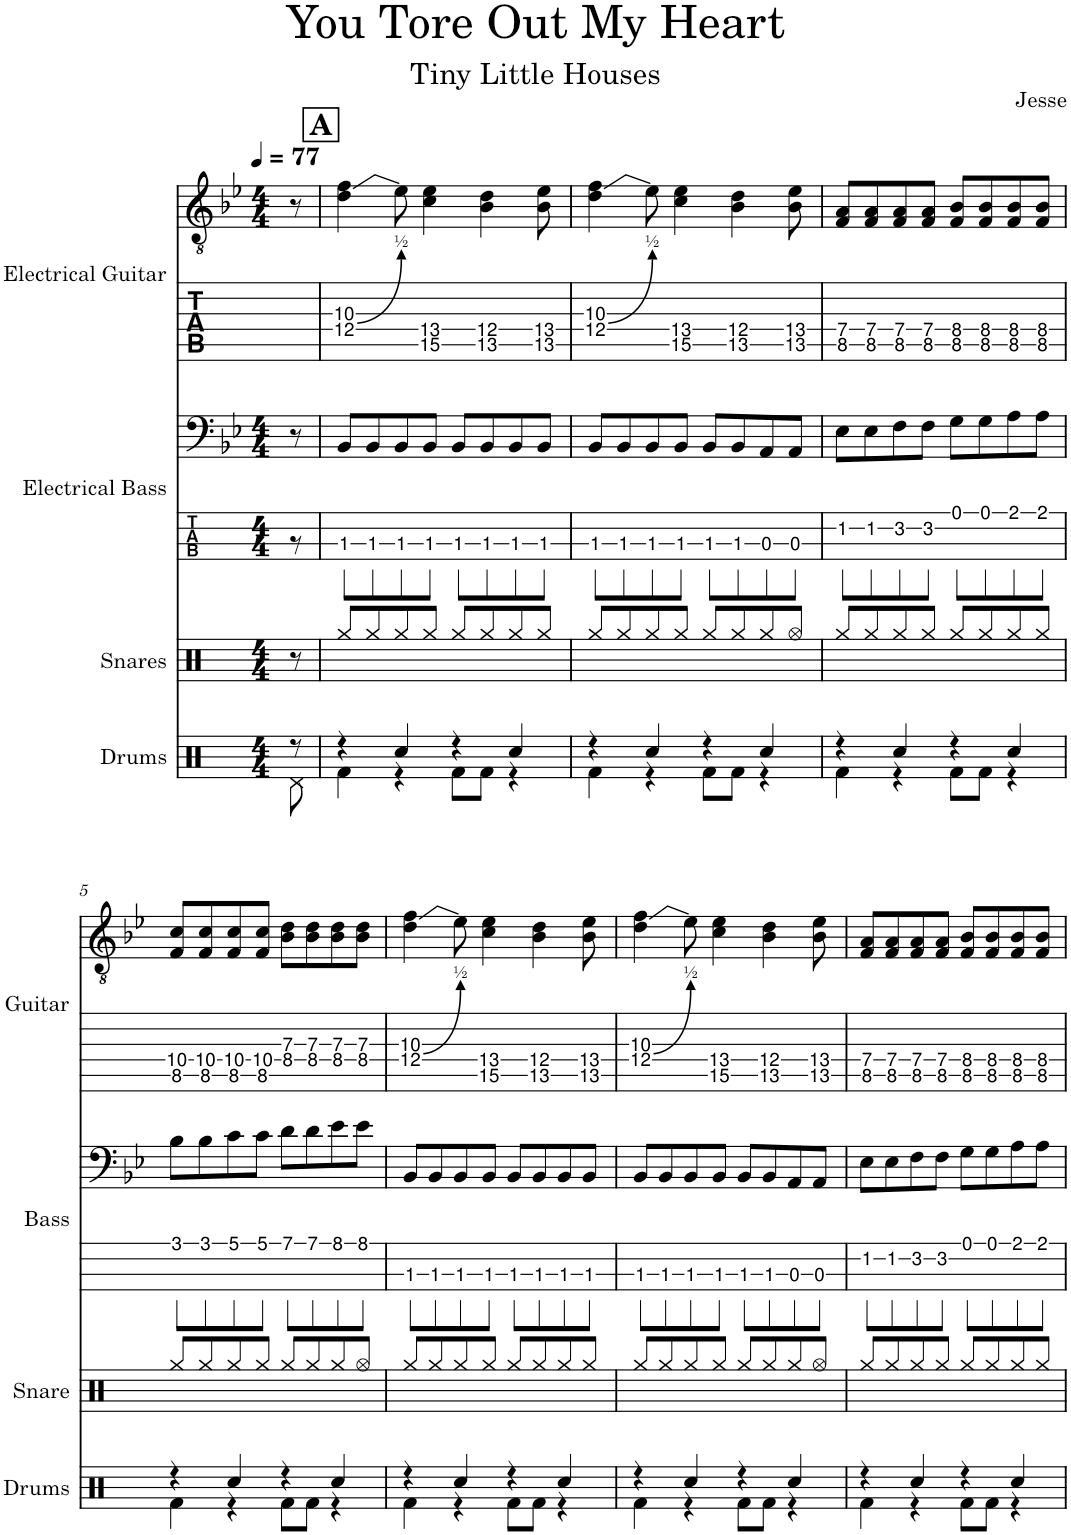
**kern	**kern	**kern	**kern	**kern	**kern
*part4	*part3	*part2	*part2	*part1	*part1
*staff6	*staff5	*staff4	*staff3	*staff2	*staff1
*I"Drums	*I"Snares	*I"Electrical Bass	*	*I"Electrical Guitar	*
*I'Drums	*I'Snare	*I'Bass	*	*I'Guitar	*
*	*	*stria4	*	*stria6	*
*clefX	*clefX	*	*clefF4	*	*clefGv2
*	*	*Trd7c12	*Trd7c12	*	*
*k[]	*k[]	*k[b-e-]	*k[b-e-]	*k[b-e-]	*k[b-e-]
*M4/4	*M4/4	*M4/4	*M4/4	*M4/4	*M4/4
*MM77	*MM77	*MM77	*MM77	*MM77	*MM77
=1	=1	=1	=1	=1	=1
*^	*	*	*	*	*
8r	8Rd\	8r	8r	8r	8r	8r
!!LO:REH:place=s1:a:B:cj:fs=14:t=A
=2	=2	=2	=2	=2	=2	=2
4r	4Rf\	8Rgg/L	8BB-\L	8BB-/L	4d 4f	4d\ 4f\
.	.	8Rgg/	8BB-\	8BB-/	.	.
4Rcc/	4r	8Rgg/	8BB-\	8BB-/	8e-	8e-\
.	.	8Rgg/J	8BB-\J	8BB-/J	4c 4e-	4c\ 4e-\
4r	8Rf\L	8Rgg/L	8BB-\L	8BB-/L	.	.
.	8Rf\J	8Rgg/	8BB-\	8BB-/	4B- 4d	4B-\ 4d\
4Rcc/	4r	8Rgg/	8BB-\	8BB-/	.	.
.	.	8Rgg/J	8BB-\J	8BB-/J	8B- 8e-	8B-\ 8e-\
=3	=3	=3	=3	=3	=3	=3
4r	4Rf\	8Rgg/L	8BB-\L	8BB-/L	4d 4f	4d\ 4f\
.	.	8Rgg/	8BB-\	8BB-/	.	.
4Rcc/	4r	8Rgg/	8BB-\	8BB-/	8e-	8e-\
.	.	8Rgg/J	8BB-\J	8BB-/J	4c 4e-	4c\ 4e-\
4r	8Rf\L	8Rgg/L	8BB-\L	8BB-/L	.	.
.	8Rf\J	8Rgg/	8BB-\	8BB-/	4B- 4d	4B-\ 4d\
4Rcc/	4r	8Rgg/	8AA\	8AA/	.	.
.	.	8Rgg/J	8AA\J	8AA/J	8B- 8e-	8B-\ 8e-\
=4	=4	=4	=4	=4	=4	=4
4r	4Rf\	8Rgg/L	8E-\L	8E-\L	8F\ 8A\L	8F/ 8A/L
.	.	8Rgg/	8E-\	8E-\	8F\ 8A\J	8F/ 8A/
4Rcc/	4r	8Rgg/	8F\	8F\	8F\ 8A\L	8F/ 8A/
.	.	8Rgg/J	8F\J	8F\J	8F\ 8A\J	8F/ 8A/J
4r	8Rf\L	8Rgg/L	8G\L	8G\L	8F\ 8B-\L	8F/ 8B-/L
.	8Rf\J	8Rgg/	8G\	8G\	8F\ 8B-\J	8F/ 8B-/
4Rcc/	4r	8Rgg/	8A\	8A\	8F\ 8B-\L	8F/ 8B-/
.	.	8Rgg/J	8A\J	8A\J	8F\ 8B-\J	8F/ 8B-/J
!!LO:LB:g=z
=5	=5	=5	=5	=5	=5	=5
4r	4Rf\	8Rgg/L	8B-\L	8B-\L	8F\ 8c\L	8F/ 8c/L
.	.	8Rgg/	8B-\	8B-\	8F\ 8c\J	8F/ 8c/
4Rcc/	4r	8Rgg/	8c\	8c\	8F\ 8c\L	8F/ 8c/
.	.	8Rgg/J	8c\J	8c\J	8F\ 8c\J	8F/ 8c/J
4r	8Rf\L	8Rgg/L	8d\L	8d\L	8B-\ 8d\L	8B-\ 8d\L
.	8Rf\J	8Rgg/	8d\	8d\	8B-\ 8d\J	8B-\ 8d\
4Rcc/	4r	8Rgg/	8e-\	8e-\	8B-\ 8d\L	8B-\ 8d\
.	.	8Rgg/J	8e-\J	8e-\J	8B-\ 8d\J	8B-\ 8d\J
=6	=6	=6	=6	=6	=6	=6
4r	4Rf\	8Rgg/L	8BB-\L	8BB-/L	4d 4f	4d\ 4f\
.	.	8Rgg/	8BB-\	8BB-/	.	.
4Rcc/	4r	8Rgg/	8BB-\	8BB-/	8e-	8e-\
.	.	8Rgg/J	8BB-\J	8BB-/J	4c 4e-	4c\ 4e-\
4r	8Rf\L	8Rgg/L	8BB-\L	8BB-/L	.	.
.	8Rf\J	8Rgg/	8BB-\	8BB-/	4B- 4d	4B-\ 4d\
4Rcc/	4r	8Rgg/	8BB-\	8BB-/	.	.
.	.	8Rgg/J	8BB-\J	8BB-/J	8B- 8e-	8B-\ 8e-\
=7	=7	=7	=7	=7	=7	=7
4r	4Rf\	8Rgg/L	8BB-\L	8BB-/L	4d 4f	4d\ 4f\
.	.	8Rgg/	8BB-\	8BB-/	.	.
4Rcc/	4r	8Rgg/	8BB-\	8BB-/	8e-	8e-\
.	.	8Rgg/J	8BB-\J	8BB-/J	4c 4e-	4c\ 4e-\
4r	8Rf\L	8Rgg/L	8BB-\L	8BB-/L	.	.
.	8Rf\J	8Rgg/	8BB-\	8BB-/	4B- 4d	4B-\ 4d\
4Rcc/	4r	8Rgg/	8AA\	8AA/	.	.
.	.	8Rgg/J	8AA\J	8AA/J	8B- 8e-	8B-\ 8e-\
=8	=8	=8	=8	=8	=8	=8
4r	4Rf\	8Rgg/L	8E-\L	8E-\L	8F\ 8A\L	8F/ 8A/L
.	.	8Rgg/	8E-\	8E-\	8F\ 8A\J	8F/ 8A/
4Rcc/	4r	8Rgg/	8F\	8F\	8F\ 8A\L	8F/ 8A/
.	.	8Rgg/J	8F\J	8F\J	8F\ 8A\J	8F/ 8A/J
4r	8Rf\L	8Rgg/L	8G\L	8G\L	8F\ 8B-\L	8F/ 8B-/L
.	8Rf\J	8Rgg/	8G\	8G\	8F\ 8B-\J	8F/ 8B-/
4Rcc/	4r	8Rgg/	8A\	8A\	8F\ 8B-\L	8F/ 8B-/
.	.	8Rgg/J	8A\J	8A\J	8F\ 8B-\J	8F/ 8B-/J
*v	*v	*	*	*	*	*
=	=	=	=	=	=
*-	*-	*-	*-	*-	*-
